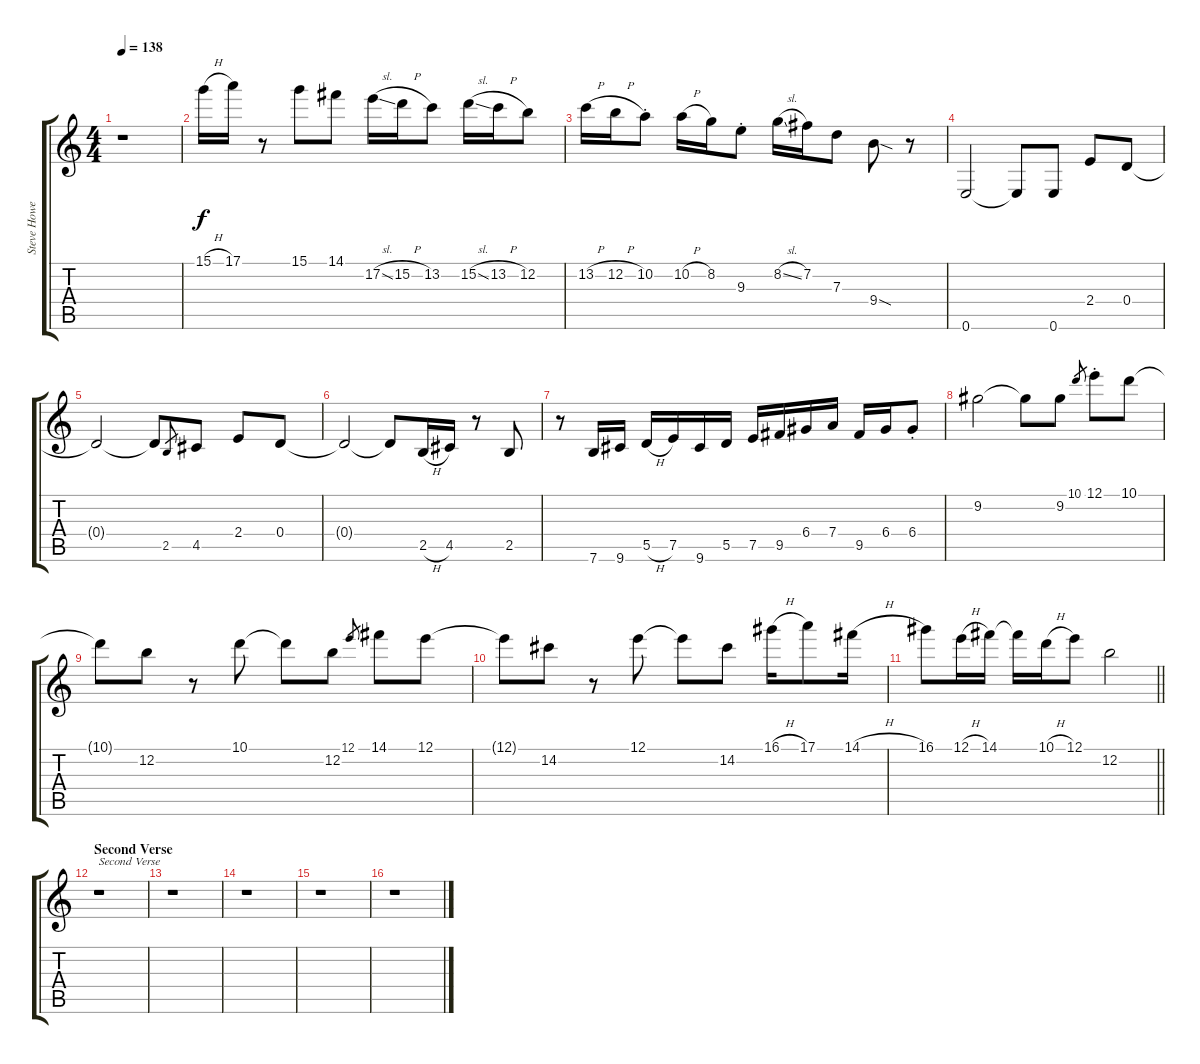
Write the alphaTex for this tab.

\track ("Steve Howe 2" "Steve Howe") {instrument electricguitarjazz}
\staff {score tabs}
\tuning (E4 B3 G3 D3 A2 E2) {hide}
\ts (4 4)
\tempo 138
\clef g2
\ks c
r.1{dy f} |
15.1{h}.16 17.1.16 r.8 15.1.8 14.1.8 17.2{sl}.16 15.2{h}.16 13.2.8 15.2{sl}.16 13.2{h}.16 12.2.8 |
13.2{h}.16 12.2{h}.16 10.2{st}.8 10.2{h}.16 8.2.16 9.3{st}.8 8.2{sl}.16 7.2.16 7.3.8 9.4{sod}.8 r.8 |
0.6.2 0.6{t}.8 0.6.8 2.4.8 0.4.8 |
0.4{t}.2 0.4{t}.8 2.5.8{gr} 4.5.8 2.4.8 0.4.8 |
0.4{t}.2 0.4{t}.8 2.5{h}.16 4.5.16 r.8 2.5.8 |
r.8 7.6.16 9.6.16 5.5{h}.16 7.5.16 9.6.16 5.5.16 7.5.16 9.5.16 6.4.16 7.4.16 9.5.16 6.4.16 6.4{st}.8 |
9.2.2 9.2{t}.8 9.2.8 10.1.8{gr} 12.1{st}.8 10.1.8 |
10.1{t}.8 12.2.8 r.8 10.1.8 10.1{t}.8 12.2.8 12.1.8{gr} 14.1.8 12.1.8 |
12.1{t}.8 14.2.8 r.8 12.1.8 12.1{t}.8 14.2.8 16.1{h}.16 17.1.8 14.1{h}.16 |
\barLineRight lightlight
16.1.8 12.1{h}.16 14.1.16 14.1{t}.16 10.1{h}.16 12.1.8 12.2.2 |
\section ("" "Second Verse")
r.1{txt "Second Verse"} |
r.1 |
r.1 |
r.1 |
r.1
